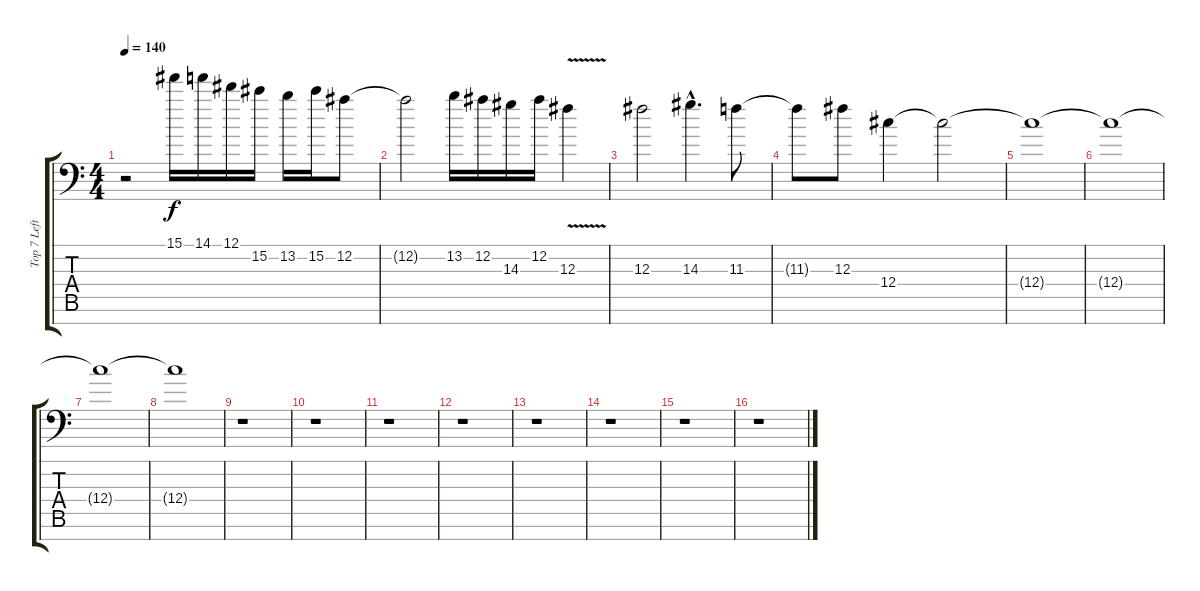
\track ("Top 7 Left Channel" "Top 7 Left") {instrument overdrivenguitar}
\staff {score tabs}
\tuning (Eb4 Bb3 Gb3 Db3 Ab2 Eb2 Bb1) {hide}
\ts (4 4)
\tempo 140
\clef f4
\ks c
r.2{dy f volume 11} 15.1.16 14.1.16 12.1.16 15.2.16 13.2.16 15.2.16 12.2.8 |
12.2{t}.2 13.2.16 12.2.16 14.3.16 12.2.16 12.3{v}.4 |
12.3.2 14.3{hac}.4{d} 11.3.8 |
11.3{t}.8 12.3.8 12.4.4 12.4{t}.2 |
12.4{t}.1{volume 0} |
12.4{t}.1 |
12.4{t}.1 |
12.4{t}.1 |
r.1 |
r.1 |
r.1 |
r.1 |
r.1 |
r.1 |
r.1 |
r.1
